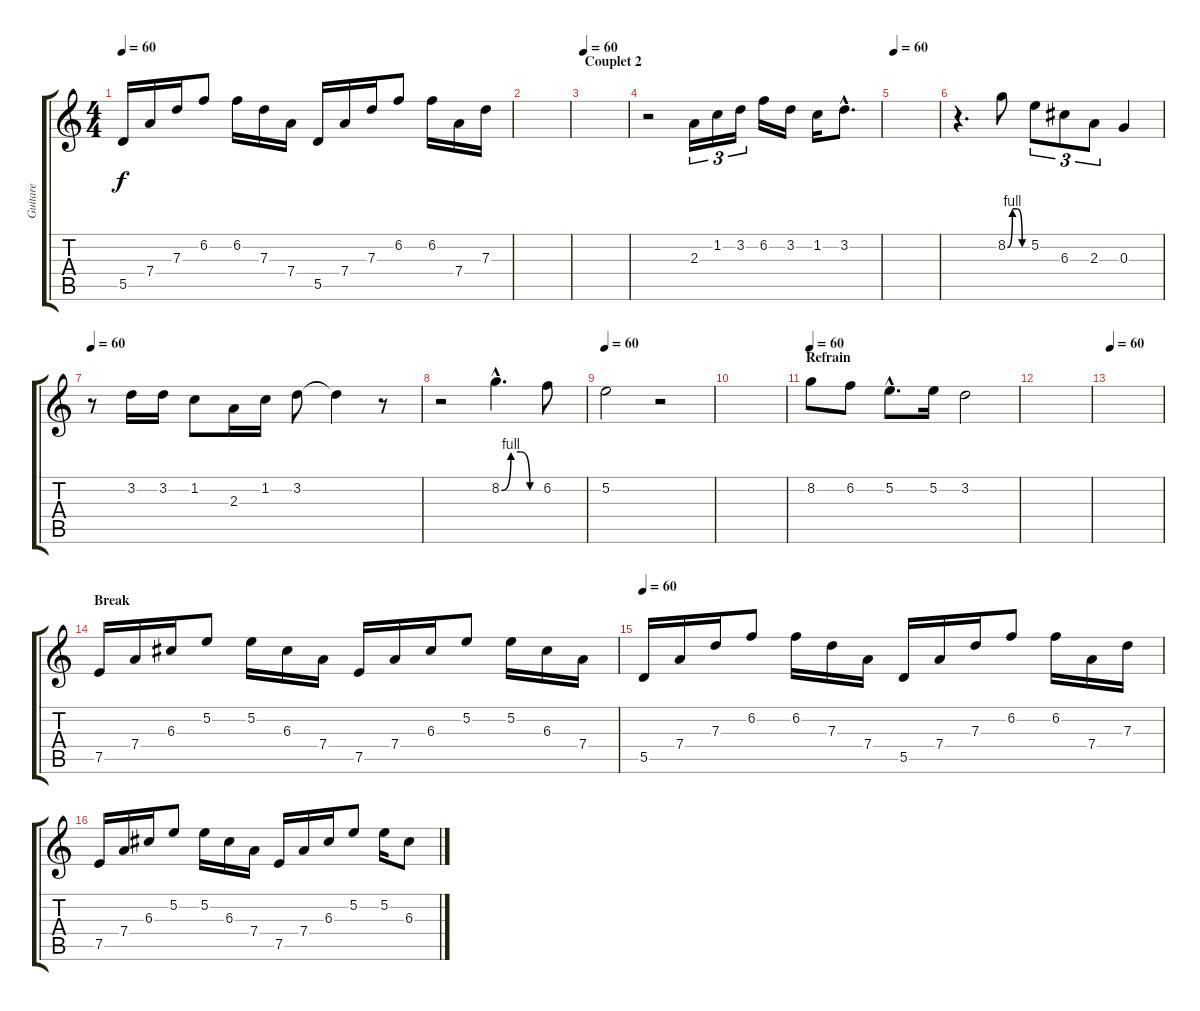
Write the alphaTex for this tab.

\track ("Guitare" "Guitare") {instrument acousticguitarsteel}
\staff {score tabs}
\tuning (E4 B3 G3 D3 A2 E2) {hide}
\ts (4 4)
\tempo 60
\clef g2
\ks c
5.5.16{dy f} 7.4.16 7.3.16 6.2.8 6.2.16 7.3.16 7.4.16 5.5.16 7.4.16 7.3.16 6.2.8 6.2.16 7.4.16 7.3.16 |
|
\section ("" "Couplet 2")
\tempo 60
|
r.2{volume 11 instrument overdrivenguitar} 2.3.16{tu (3 2)} 1.2.16{tu (3 2)} 3.2.16{tu (3 2)} 6.2.16 3.2.16 1.2.16 3.2{hac}.8{d} |
\tempo 60
|
r.4{d} 8.2{be (custom 0 0 15 4 30 4 45 0 60 0)}.8 5.2.8{tu (3 2)} 6.3.8{tu (3 2)} 2.3.8{tu (3 2)} 0.3.4 |
\tempo 60
r.8 3.2.16 3.2.16 1.2.8 2.3.16 1.2.16 3.2.8 3.2{t}.4 r.8 |
r.2 8.2{be (custom 0 0 15 4 30 4 45 0 60 0) hac}.4{d} 6.2.8 |
\tempo 60
5.2.2 r.2 |
|
\section ("" "Refrain")
\tempo 60
8.2.8 6.2.8 5.2{hac}.8{d} 5.2.16 3.2.2 |
|
\tempo 60
|
\section ("" "Break")
7.5.16{volume 10 instrument acousticguitarsteel} 7.4.16 6.3.16 5.2.8 5.2.16 6.3.16 7.4.16 7.5.16 7.4.16 6.3.16 5.2.8 5.2.16 6.3.16 7.4.16 |
\tempo 60
5.5.16 7.4.16 7.3.16 6.2.8 6.2.16 7.3.16 7.4.16 5.5.16 7.4.16 7.3.16 6.2.8 6.2.16 7.4.16 7.3.16 |
7.5.16{volume 10} 7.4.16 6.3.16 5.2.8 5.2.16 6.3.16 7.4.16 7.5.16 7.4.16 6.3.16 5.2.8 5.2.16 6.3.8
